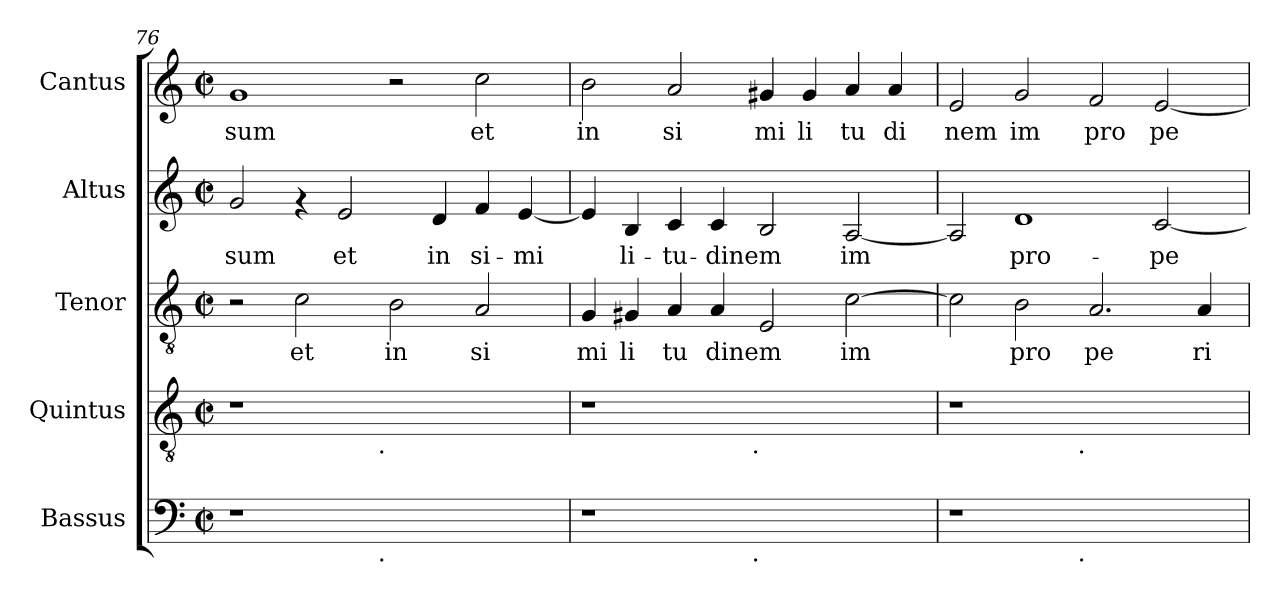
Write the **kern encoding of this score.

**kern	**kern	**kern	**text	**kern	**text	**kern	**text
*part5	*part4	*part3	*part3	*part2	*part2	*part1	*part1
*staff5	*staff4	*staff3	*staff3	*staff2	*staff2	*staff1	*staff1
*I"Bassus	*I"Quintus	*I"Tenor	*	*I"Altus	*	*I"Cantus	*
!!LO:LB:g=z
*clefF4	*clefGv2	*clefGv2	*	*clefG2	*	*clefG2	*
*k[]	*k[]	*k[]	*	*k[]	*	*k[]	*
*C:	*C:	*C:	*	*C:	*	*C:	*
*M2/2	*M2/2	*M2/2	*	*M2/2	*	*M2/2	*
*met(c|)	*met(c|)	*met(c|)	*	*met(c|)	*	*met(c|)	*
=76	=76	=76	=76	=76	=76	=76	=76
!	!	!	!	!	!LO:LY:b:cj	!	!LO:LY:b:cj
*^	*^	*	*	*	*	*	*
1r	2ryy	1r	2ryy	2r	.	2g/	sum	1g	-sum
!	!	!	!	!	!LO:LY:b:cj	!	!	!	!
.	4...ryy	.	4...ryy	2c\	et	4rf	.	.	.
!	!	!	!	!	!	!	!LO:LY:b:cj	!	!
.	.	.	.	.	.	2e/	et	.	.
!	!	!	!LO:TX:b:t=.	!	!	!	!	!	!
!	!LO:TX:b:t=.	!	!	!	!	!	!	!	!
.	1ryy	.	1ryy	.	.	.	.	.	.
!	!	!	!	!	!LO:LY:b:cj	!	!	!	!
1ryy	.	1ryy	.	2B\	in	.	.	2r	.
!	!	!	!	!	!	!	!LO:LY:b:cj	!	!
.	.	.	.	.	.	4d/	in	.	.
!	!	!	!	!	!LO:LY:b:cj	!	!LO:LY:b:cj	!	!LO:LY:b:cj
.	.	.	.	2A/	si	4f/	si-	2cc\	et
!	!	!	!	!	!	!	!LO:LY:b:cj	!	!
.	.	.	.	.	.	[<4e/	-mi-	.	.
.	32ryy	.	32ryy	.	.	.	.	.	.
=77	=77	=77	=77	=77	=77	=77	=77	=77	=77
!	!	!	!	!	!LO:LY:b:cj	!	!LO:LY:b:cj	!	!LO:LY:b:cj
1r	2ryy	1r	2ryy	4G/	mi	4e/]	--	2b\	in
!	!	!	!	!	!LO:LY:b:cj	!	!LO:LY:b:cj	!	!
.	.	.	.	4G#X/	li	4B/	-li-	.	.
!	!	!	!	!	!LO:LY:b:cj	!	!LO:LY:b:cj	!	!LO:LY:b:cj
.	4ryy	.	4ryy	4A/	tu	4c/	-tu-	2a/	si
!	!	!	!	!	!LO:LY:b:cj	!	!LO:LY:b:cj	!	!
.	8...ryy	.	8...ryy	4A/	dinem	4c/	-dinem	.	.
!	!	!	!LO:TX:b:t=.	!	!	!	!	!	!
!	!LO:TX:b:t=.	!	!	!	!	!	!	!	!
.	1ryy	.	1ryy	.	.	.	.	.	.
!	!	!	!	!	!LO:LY:b:cj	!	!LO:LY:b:cj	!	!LO:LY:b:cj
1ryy	.	1ryy	.	2E/	.	2B/	.	4g#X/	mi
!	!	!	!	!	!	!	!	!	!LO:LY:b:cj
.	.	.	.	.	.	.	.	4g#/	li
!	!	!	!	!	!LO:LY:b:cj	!	!LO:LY:b:cj	!	!LO:LY:b:cj
.	.	.	.	[>2c\	im	[<2A/	im-	4a/	tu
!	!	!	!	!	!	!	!	!	!LO:LY:b:cj
.	.	.	.	.	.	.	.	4a/	di
.	64ryy	.	64ryy	.	.	.	.	.	.
=78	=78	=78	=78	=78	=78	=78	=78	=78	=78
!	!	!	!	!	!LO:LY:b:cj	!	!LO:LY:b:cj	!	!LO:LY:b:cj
1r	2ryy	1r	2ryy	2c\]	.	2A/]	--	2e/	nem
!	!	!	!	!	!LO:LY:b:cj	!	!LO:LY:b:cj	!	!LO:LY:b:cj
.	4...ryy	.	4...ryy	2B\	pro	1d	-pro-	2g/	im
!	!	!	!LO:TX:b:t=.	!	!	!	!	!	!
!	!LO:TX:b:t=.	!	!	!	!	!	!	!	!
.	1ryy	.	1ryy	.	.	.	.	.	.
!	!	!	!	!	!LO:LY:b:cj	!	!	!	!LO:LY:b:cj
1ryy	.	1ryy	.	2.A/	pe	.	.	2f/	pro
!	!	!	!	!	!	!	!LO:LY:b:cj	!	!LO:LY:b:cj
.	.	.	.	.	.	[<2c/	-pe-	[<2e/	pe
!	!	!	!	!	!LO:LY:b:cj	!	!	!	!
.	.	.	.	4A/	ri	.	.	.	.
.	32ryy	.	32ryy	.	.	.	.	.	.
*v	*v	*	*	*	*	*	*	*	*
*	*v	*v	*	*	*	*	*	*
=	=	=	=	=	=	=	=
*-	*-	*-	*-	*-	*-	*-	*-
